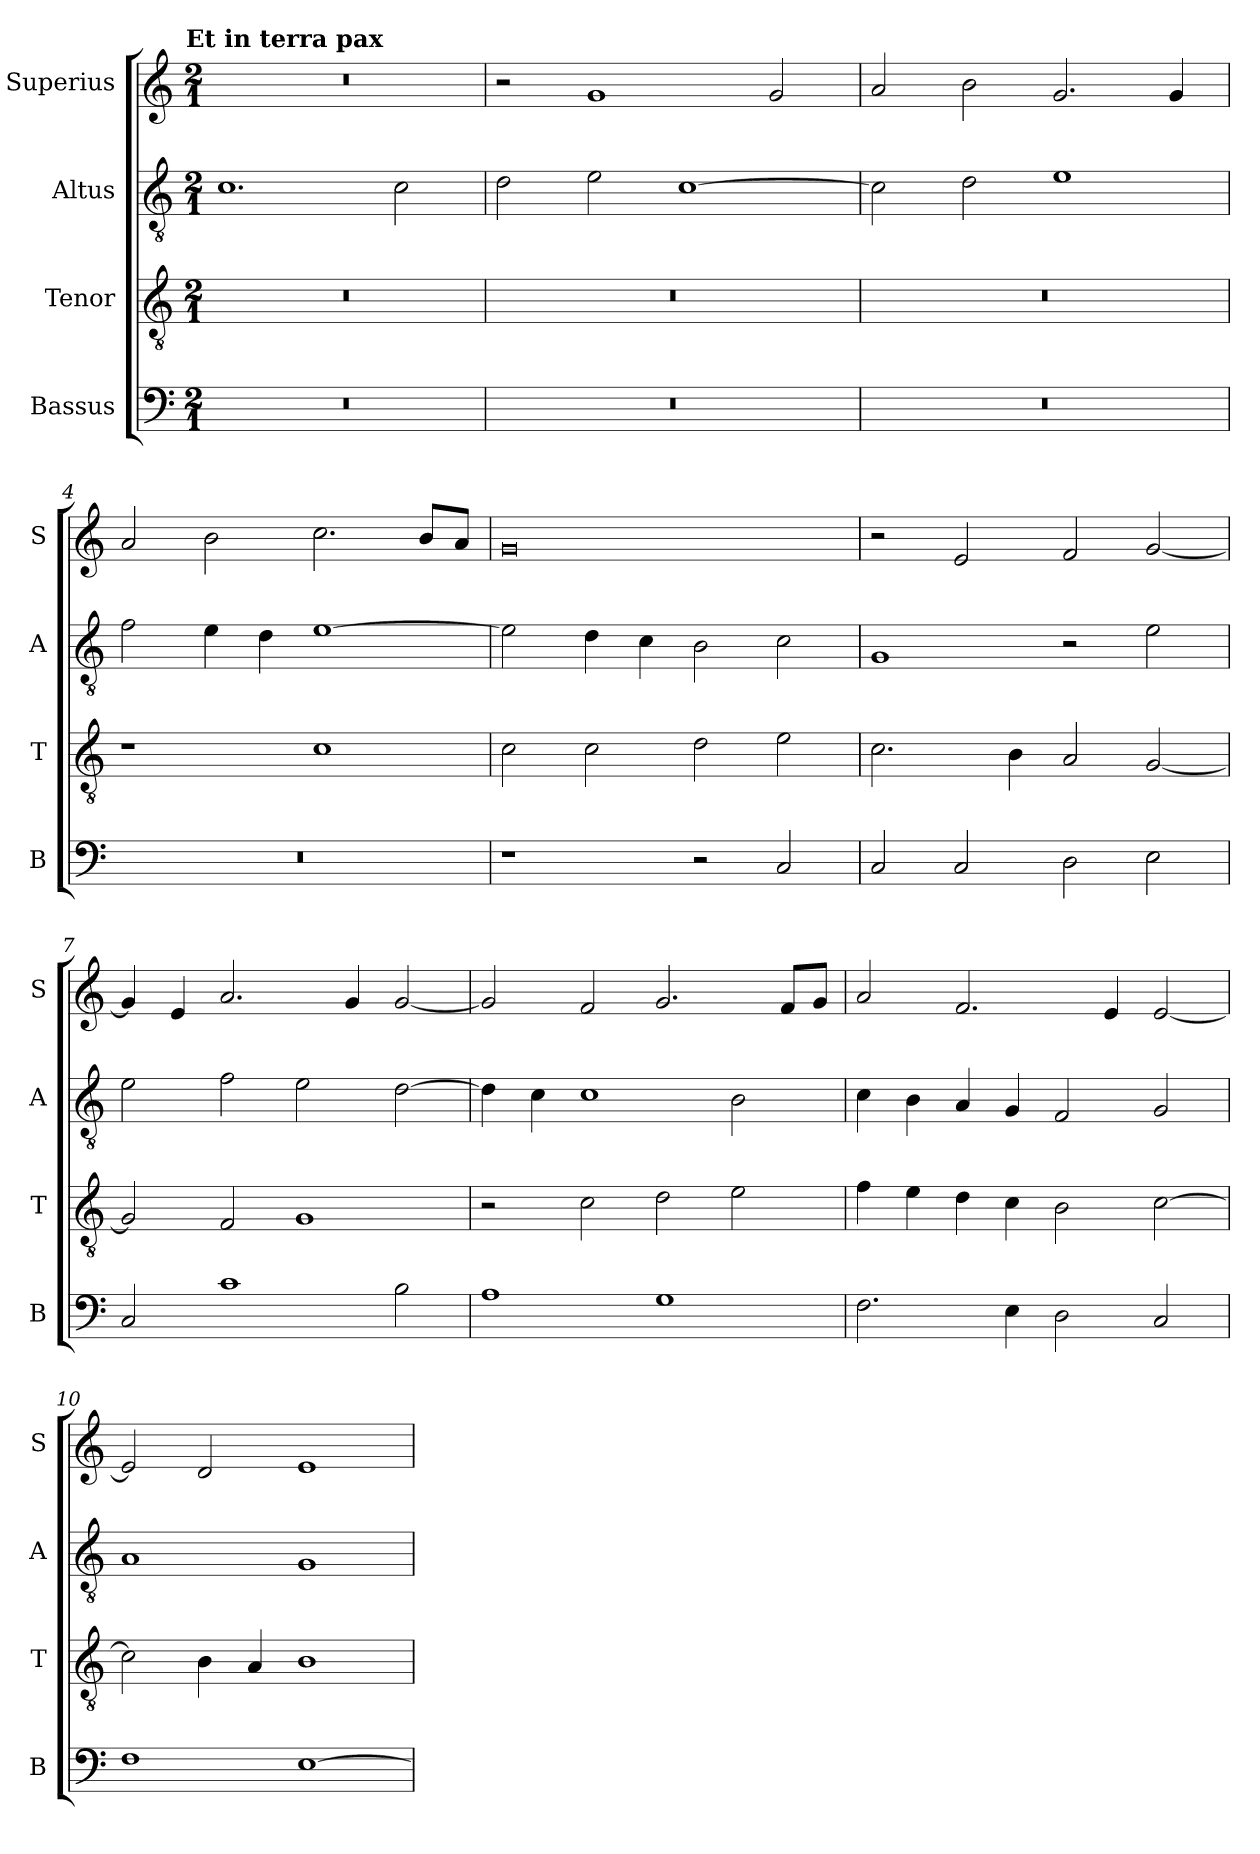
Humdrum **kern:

**kern	**kern	**kern	**kern
*part4	*part3	*part2	*part1
*staff4	*staff3	*staff2	*staff1
*I"Bassus	*I"Tenor	*I"Altus	*I"Superius
*I'B	*I'T	*I'A	*I'S
*clefF4	*clefGv2	*clefGv2	*clefG2
*k[]	*k[]	*k[]	*k[]
!!LO:TX:omd:t=Et in terra pax
*M2/1	*M2/1	*M2/1	*M2/1
=1	=1	=1	=1
0r	0r	1.c	0r
.	.	2c\	.
=2	=2	=2	=2
0r	0r	2d\	2r
.	.	2e\	1g
.	.	[1c	.
.	.	.	2g/
=3	=3	=3	=3
0r	0r	2c\]	2a/
.	.	2d\	2b\
.	.	1e	2.g/
.	.	.	4g/
=4	=4	=4	=4
0r	1r	2f\	2a/
.	.	4e\	2b\
.	.	4d\	.
.	1c	[1e	2.cc\
.	.	.	8b/L
.	.	.	8a/J
=5	=5	=5	=5
1r	2c\	2e\]	0g
.	2c\	4d\	.
.	.	4c\	.
2r	2d\	2B\	.
2C/	2e\	2c\	.
=6	=6	=6	=6
2C/	2.c\	1G	2r
2C/	.	.	2e/
.	4B\	.	.
2D\	2A/	2r	2f/
2E\	[2G/	2e\	[2g/
=7	=7	=7	=7
2C/	2G/]	2e\	4g/]
.	.	.	4e/
1c	2F/	2f\	2.a/
.	1G	2e\	.
.	.	.	4g/
2B\	.	[2d\	[2g/
=8	=8	=8	=8
1A	2r	4d\]	2g/]
.	.	4c\	.
.	2c\	1c	2f/
1G	2d\	.	2.g/
.	2e\	2B\	.
.	.	.	8f/L
.	.	.	8g/J
=9	=9	=9	=9
2.F\	4f\	4c\	2a/
.	4e\	4B\	.
.	4d\	4A/	2.f/
4E\	4c\	4G/	.
2D\	2B\	2F/	.
.	.	.	4e/
2C/	[2c\	2G/	[2e/
=10	=10	=10	=10
1F	2c\]	1A	2e/]
.	4B\	.	2d/
.	4A/	.	.
[1E	1B	1G	1e
=	=	=	=
*-	*-	*-	*-
